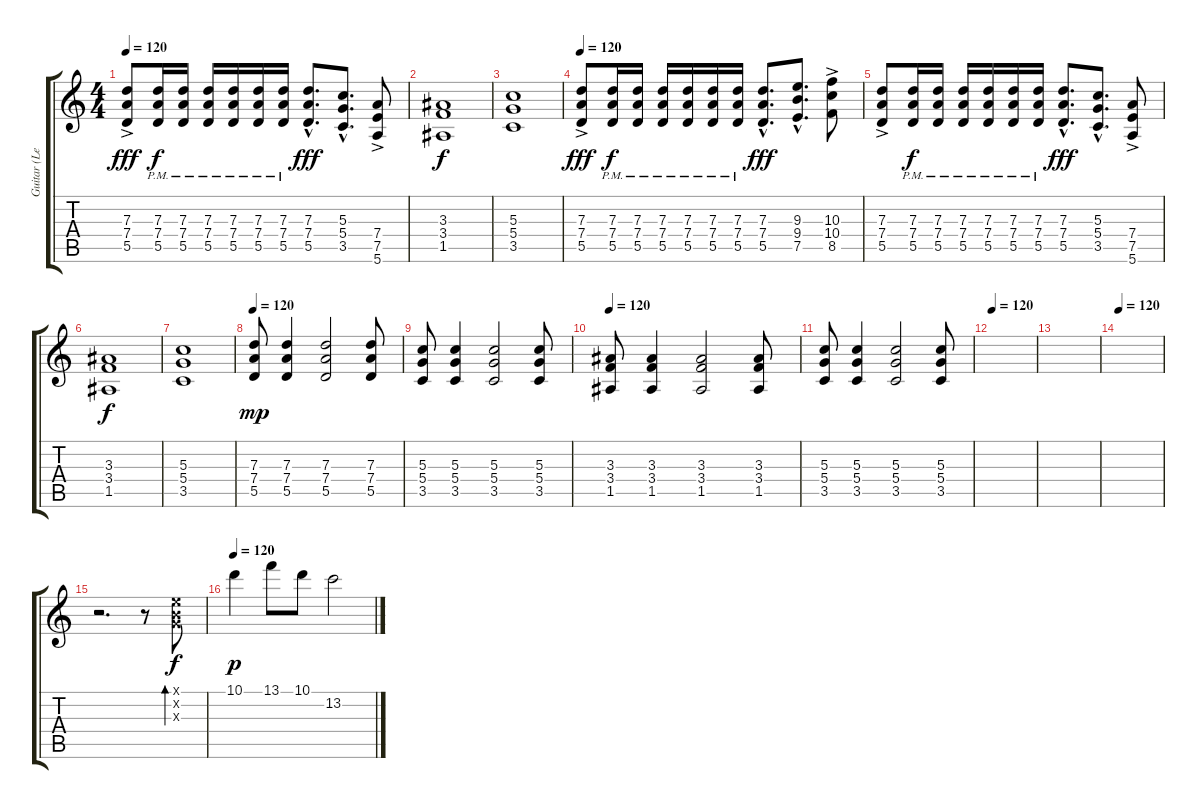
\track ("Guitar (Left)" "Guitar (Le") {instrument overdrivenguitar}
\staff {score tabs}
\tuning (E4 B3 G3 D3 A2 E2) {hide}
\ts (4 4)
\tempo 120
\clef g2
\ks c
(7.3{ac} 7.4{ac} 5.5{ac}).8{dy fff} (7.3{pm} 7.4{pm} 5.5{pm}).16{dy f} (7.3{pm} 7.4{pm} 5.5{pm}).16 (7.3{pm} 7.4{pm} 5.5{pm}).16 (7.3{pm} 7.4{pm} 5.5{pm}).16 (7.3{pm} 7.4{pm} 5.5{pm}).16 (7.3{pm} 7.4{pm} 5.5{pm}).16 (7.3{hac} 7.4{hac} 5.5{hac}).8{d dy fff} (5.3{hac} 5.4{hac} 3.5{hac}).8{d} (7.4{ac} 7.5{ac} 5.6{ac}).8 |
(3.3 3.4 1.5).1{dy f} |
(5.3 5.4 3.5).1 |
\tempo 120
(7.3{ac} 7.4{ac} 5.5{ac}).8{dy fff} (7.3{pm} 7.4{pm} 5.5{pm}).16{dy f} (7.3{pm} 7.4{pm} 5.5{pm}).16 (7.3{pm} 7.4{pm} 5.5{pm}).16 (7.3{pm} 7.4{pm} 5.5{pm}).16 (7.3{pm} 7.4{pm} 5.5{pm}).16 (7.3{pm} 7.4{pm} 5.5{pm}).16 (7.3{hac} 7.4{hac} 5.5{hac}).8{d dy fff} (9.3{hac} 9.4{hac} 7.5{hac}).8{d} (10.3{ac} 10.4 8.5).8 |
(7.3{ac} 7.4{ac} 5.5{ac}).8 (7.3{pm} 7.4{pm} 5.5{pm}).16{dy f} (7.3{pm} 7.4{pm} 5.5{pm}).16 (7.3{pm} 7.4{pm} 5.5{pm}).16 (7.3{pm} 7.4{pm} 5.5{pm}).16 (7.3{pm} 7.4{pm} 5.5{pm}).16 (7.3{pm} 7.4{pm} 5.5{pm}).16 (7.3{hac} 7.4{hac} 5.5{hac}).8{d dy fff} (5.3{hac} 5.4{hac} 3.5{hac}).8{d} (7.4{ac} 7.5{ac} 5.6{ac}).8 |
(3.3 3.4 1.5).1{dy f} |
(5.3 5.4 3.5).1 |
\tempo 120
(7.3 7.4 5.5).8{dy mp} (7.3 7.4 5.5).4 (7.3 7.4 5.5).2 (7.3 7.4 5.5).8 |
(5.3 5.4 3.5).8 (5.3 5.4 3.5).4 (5.3 5.4 3.5).2 (5.3 5.4 3.5).8 |
\tempo 120
(3.3 3.4 1.5).8 (3.3 3.4 1.5).4 (3.3 3.4 1.5).2 (3.3 3.4 1.5).8 |
(5.3 5.4 3.5).8 (5.3 5.4 3.5).4 (5.3 5.4 3.5).2 (5.3 5.4 3.5).8 |
\tempo 120
|
|
\tempo 120
|
r.2{d balance 8} r.8 (0.1{x} 0.2{x} 0.3{x}).8{bd 120 dy f} |
\tempo 120
10.1.4{dy p} 13.1.8 10.1.8 13.2.2
